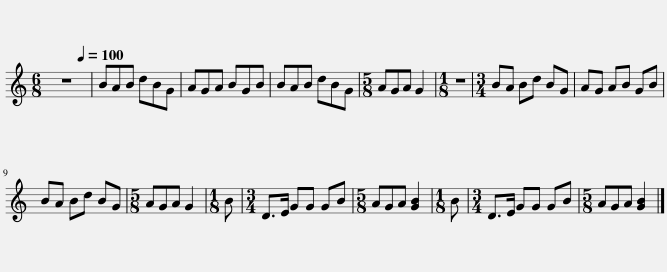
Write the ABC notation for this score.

X:1
L:1/8
M:6/8
I:linebreak $
K:C
V:1 treble
V:1
 z6[Q:1/4=100] | BAB dBG | AGA BGB | BAB dBG |[M:5/8] AGA G2 | %5
[M:1/8] z |[M:3/4] BA Bd BG | AG AB GB |$ BA Bd BG |[M:5/8] AGA G2 | %10
[M:1/8] B |[M:3/4] D>E GG GB |[M:5/8] AGA [GB]2 |[M:1/8] B |[M:3/4] D>E GG GB | %15
[M:5/8] AGA [GB]2 |] %16
